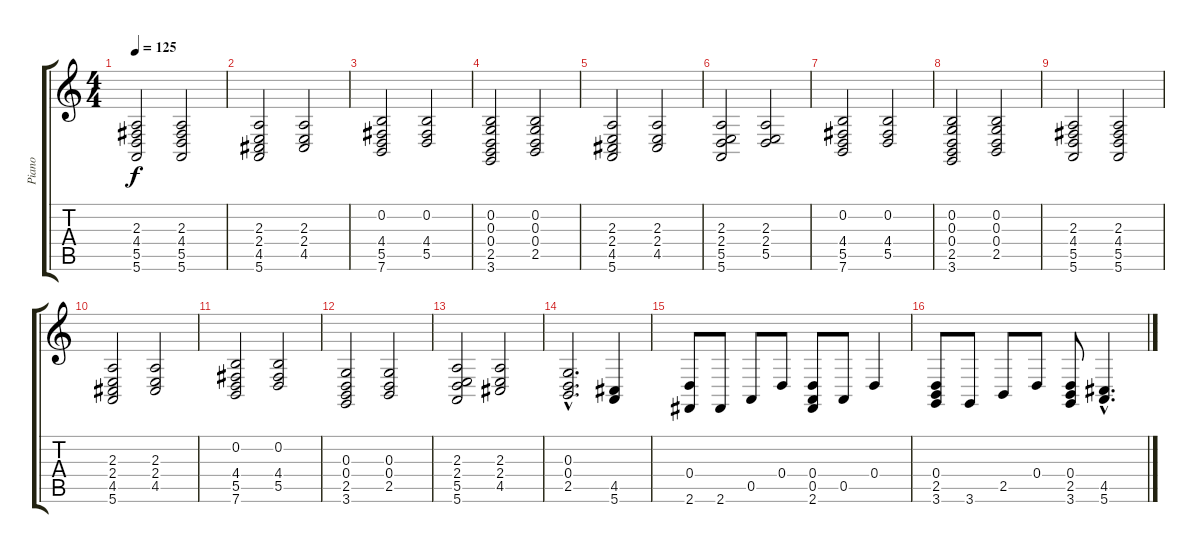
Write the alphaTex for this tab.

\track ("Piano" "Piano") {instrument electricgrandpiano}
\staff {score tabs}
\tuning (E4 B3 G3 D3 A2 E2) {hide}
\ts (4 4)
\tempo 125
\clef g2
\ks c
(2.3 4.4 5.5 5.6).2{dy f} (2.3 4.4 5.5 5.6).2 |
(2.3 2.4 4.5 5.6).2 (2.3 2.4 4.5).2 |
(0.2 4.4 5.5 7.6).2 (0.2 4.4 5.5).2 |
(0.2 0.3 0.4 2.5 3.6).2 (0.2 0.3 0.4 2.5).2 |
(2.3 2.4 4.5 5.6).2 (2.3 2.4 4.5).2 |
(2.3 2.4 5.5 5.6).2 (2.3 2.4 5.5).2 |
(0.2 4.4 5.5 7.6).2 (0.2 4.4 5.5).2 |
(0.2 0.3 0.4 2.5 3.6).2 (0.2 0.3 0.4 2.5).2 |
(2.3 4.4 5.5 5.6).2 (2.3 4.4 5.5 5.6).2 |
(2.3 2.4 4.5 5.6).2 (2.3 2.4 4.5).2 |
(0.2 4.4 5.5 7.6).2 (0.2 4.4 5.5).2 |
(0.3 0.4 2.5 3.6).2 (0.3 0.4 2.5).2 |
(2.3 2.4 5.5 5.6).2 (2.3 2.4 4.5).2 |
(0.3{hac} 0.4{hac} 2.5{hac}).2{d} (4.5 5.6).4 |
(0.4 2.6).8 2.6.8 0.5.8 0.4.8 (0.4 0.5 2.6).8 0.5.8 0.4.4 |
(0.4 2.5 3.6).8 3.6.8 2.5.8 0.4.8 (0.4 2.5 3.6).8 (4.5{hac} 5.6{hac}).4{d}
